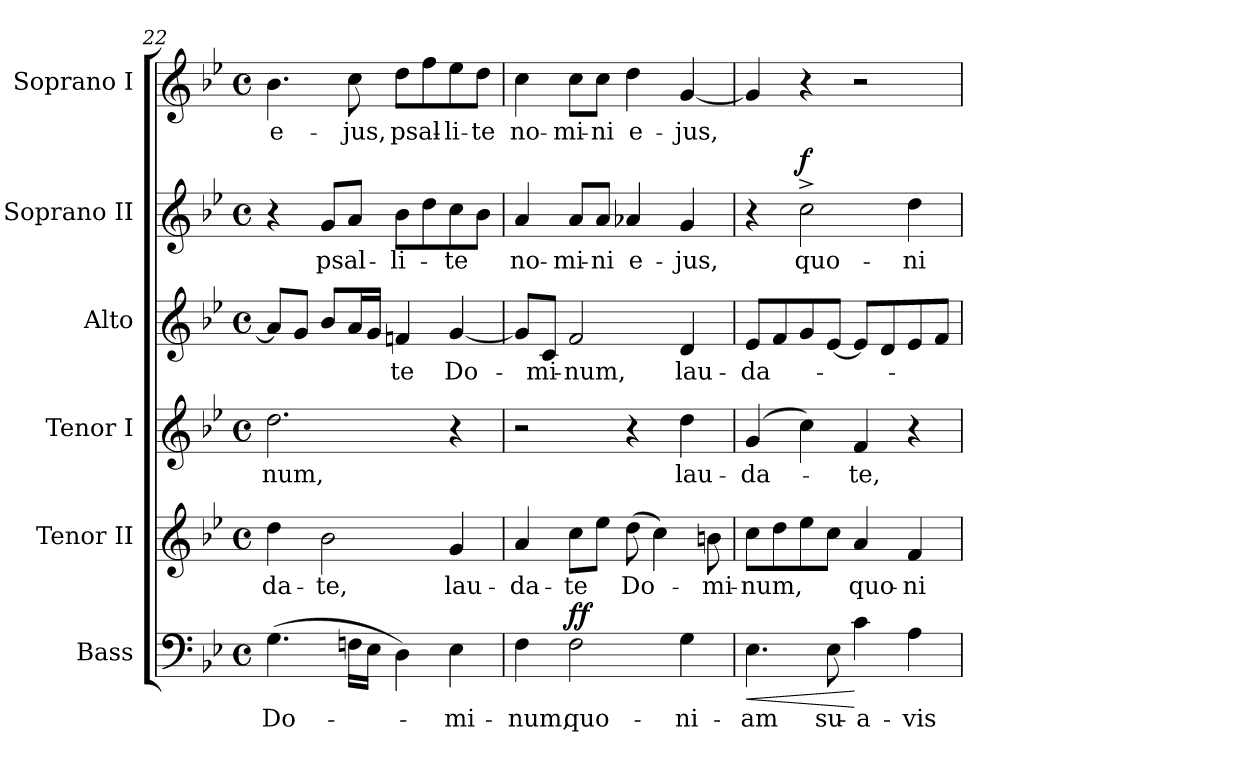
**kern	**text	**dynam	**kern	**text	**kern	**text	**kern	**text	**kern	**text	**dynam	**kern	**text
*part6	*part6	*part6	*part5	*part5	*part4	*part4	*part3	*part3	*part2	*part2	*part2	*part1	*part1
*staff6	*staff6	*staff6	*staff5	*staff5	*staff4	*staff4	*staff3	*staff3	*staff2	*staff2	*staff2	*staff1	*staff1
*I"Bass	*	*	*I"Tenor II	*	*I"Tenor I	*	*I"Alto	*	*I"Soprano II	*	*	*I"Soprano I	*
*I'B.	*	*	*I'T. II	*	*I'T. I	*	*I'A.	*	*I'S. II	*	*	*I'S. I	*
*clefF4	*	*	*clefG2	*	*clefG2	*	*clefG2	*	*clefG2	*	*	*clefG2	*
*	*	*	*ITrd7c12	*	*ITrd7c12	*	*	*	*	*	*	*	*
*k[b-e-]	*	*	*k[b-e-]	*	*k[b-e-]	*	*k[b-e-]	*	*k[b-e-]	*	*	*k[b-e-]	*
*B-:	*	*	*B-:	*	*B-:	*	*B-:	*	*B-:	*	*	*B-:	*
*M4/4	*	*	*M4/4	*	*M4/4	*	*M4/4	*	*M4/4	*	*	*M4/4	*
*met(c)	*	*	*met(c)	*	*met(c)	*	*met(c)	*	*met(c)	*	*	*met(c)	*
=22	=22	=22	=22	=22	=22	=22	=22	=22	=22	=22	=22	=22	=22
!	!LO:LY:b:color=#000000	!	!	!	!	!	!	!	!	!	!	!	!
!	!	!	!	!LO:LY:b:color=#000000	!	!	!	!	!	!	!	!	!
!	!	!	!	!	!	!LO:LY:b:color=#000000	!	!	!	!	!	!	!
!	!	!	!	!	!	!	!	!	!	!	!	!	!LO:LY:b:color=#000000
(4.Gi\	Do-	.	4di\	-da-	2.di\	-num,	8ai/L]	.	4r	.	.	4.b-i\	e-
.	.	.	.	.	.	.	8gi/J	.	.	.	.	.	.
!	!	!	!	!LO:LY:b:color=#000000	!	!	!	!	!	!	!	!	!
!	!	!	!	!	!	!	!	!	!	!LO:LY:b:color=#000000	!	!	!
.	.	.	2B-i\	-te,	.	.	8b-i/L	.	8gi/L	psal-	.	.	.
!	!	!	!	!	!	!	!	!	!	!	!	!	!LO:LY:b:color=#000000
16Fni\LL	.	.	.	.	.	.	16ai/L	.	8ai/J	.	.	8cci\	-jus,
16E-i\JJ	.	.	.	.	.	.	16gi/JJ	.	.	.	.	.	.
!	!	!	!	!	!	!	!	!LO:LY:b:color=#000000	!	!	!	!	!
!	!	!	!	!	!	!	!	!	!	!LO:LY:b:color=#000000	!	!	!
!	!	!	!	!	!	!	!	!	!	!	!	!	!LO:LY:b:color=#000000
4Di\)	.	.	.	.	.	.	4fni/	-te	8b-i\L	-li-	.	8ddi\L	psal-
.	.	.	.	.	.	.	.	.	8ddi\	.	.	8ffi\	.
!	!LO:LY:b:color=#000000	!	!	!	!	!	!	!	!	!	!	!	!
!	!	!	!	!LO:LY:b:color=#000000	!	!	!	!	!	!	!	!	!
!	!	!	!	!	!	!	!	!LO:LY:b:color=#000000	!	!	!	!	!
!	!	!	!	!	!	!	!	!	!	!LO:LY:b:color=#000000	!	!	!
!	!	!	!	!	!	!	!	!	!	!	!	!	!LO:LY:b:color=#000000
4E-i\	-mi-	.	4Gi/	lau-	4r	.	[<4gi/	Do-	8cci\	-te	.	8ee-i\	-li-
!	!	!	!	!	!	!	!	!	!	!	!	!	!LO:LY:b:color=#000000
.	.	.	.	.	.	.	.	.	8b-i\J	.	.	8ddi\J	-te
=23	=23	=23	=23	=23	=23	=23	=23	=23	=23	=23	=23	=23	=23
!	!LO:LY:b:color=#000000	!	!	!	!	!	!	!	!	!	!	!	!
!	!	!	!	!LO:LY:b:color=#000000	!	!	!	!	!	!	!	!	!
!	!	!	!	!	!	!	!	!	!	!LO:LY:b:color=#000000	!	!	!
!	!	!	!	!	!	!	!	!	!	!	!	!	!LO:LY:b:color=#000000
4Fi\	-num,	.	4Ai/	-da-	2r	.	8gi/L]	.	4ai/	no-	.	4cci\	no-
!	!	!	!	!	!	!	!	!LO:LY:b:color=#000000	!	!	!	!	!
.	.	.	.	.	.	.	8ci/J	-mi-	.	.	.	.	.
!	!LO:LY:b:color=#000000	!	!	!	!	!	!	!	!	!	!	!	!
!	!	!	!	!LO:LY:b:color=#000000	!	!	!	!	!	!	!	!	!
!	!	!	!	!	!	!	!	!LO:LY:b:color=#000000	!	!	!	!	!
!	!	!	!	!	!	!	!	!	!	!LO:LY:b:color=#000000	!	!	!
!	!	!	!	!	!	!	!	!	!	!	!	!	!LO:LY:b:color=#000000
2Fi\	quo-	ff	8ci\L	-te	.	.	2fi/	-num,	8ai/L	-mi-	.	8cci\L	-mi-
!	!	!	!	!	!	!	!	!	!	!LO:LY:b:color=#000000	!	!	!
!	!	!	!	!	!	!	!	!	!	!	!	!	!LO:LY:b:color=#000000
.	.	.	8e-i\J	.	.	.	.	.	8ai/J	-ni	.	8cci\J	-ni
!	!	!	!	!LO:LY:b:color=#000000	!	!	!	!	!	!	!	!	!
!	!	!	!	!	!	!	!	!	!	!LO:LY:b:color=#000000	!	!	!
!	!	!	!	!	!	!	!	!	!	!	!	!	!LO:LY:b:color=#000000
.	.	.	(8di\	Do-	4r	.	.	.	4a-Xi/	e-	.	4ddi\	e-
.	.	.	4ci\)	.	.	.	.	.	.	.	.	.	.
!	!LO:LY:b:color=#000000	!	!	!	!	!	!	!	!	!	!	!	!
!	!	!	!	!	!	!LO:LY:b:color=#000000	!	!	!	!	!	!	!
!	!	!	!	!	!	!	!	!LO:LY:b:color=#000000	!	!	!	!	!
!	!	!	!	!	!	!	!	!	!	!LO:LY:b:color=#000000	!	!	!
!	!	!	!	!	!	!	!	!	!	!	!	!	!LO:LY:b:color=#000000
4Gi\	-ni-	.	.	.	4di\	lau-	4di/	lau-	4gi/	-jus,	.	[<4gi/	-jus,
!	!	!	!	!LO:LY:b:color=#000000	!	!	!	!	!	!	!	!	!
.	.	.	8Bni\	-mi-	.	.	.	.	.	.	.	.	.
!!LO:PB:g=z
=24	=24	=24	=24	=24	=24	=24	=24	=24	=24	=24	=24	=24	=24
!	!LO:LY:b:color=#000000	!LO:HP:b	!	!	!	!	!	!	!	!	!	!	!
!	!	!	!	!LO:LY:b:color=#000000	!	!	!	!	!	!	!	!	!
!	!	!	!	!	!	!LO:LY:b:color=#000000	!	!	!	!	!	!	!
!	!	!	!	!	!	!	!	!LO:LY:b:color=#000000	!	!	!	!	!
4.E-i\	-am	<	8ci\L	-num,	(4Gi/	-da-	8e-i/L	-da-	4r	.	.	4gi/]	.
.	.	.	8di\	.	.	.	8fi/	.	.	.	.	.	.
!	!	!	!	!	!	!	!	!	!	!LO:LY:b:color=#000000	!	!	!
.	.	.	8e-i\	.	4ci\)	.	8gi/	.	2cc^i\	quo-	f	4r	.
!	!LO:LY:b:color=#000000	!	!	!	!	!	!	!	!	!	!	!	!
8E-i\	su-	.	8ci\J	.	.	.	[<8e-i/J	.	.	.	.	.	.
!	!LO:LY:b:color=#000000	!	!	!	!	!	!	!	!	!	!	!	!
!	!	!	!	!LO:LY:b:color=#000000	!	!	!	!	!	!	!	!	!
!	!	!	!	!	!	!LO:LY:b:color=#000000	!	!	!	!	!	!	!
4ci\	-a-	[	4Ai/	quo-	4Fi/	-te,	8e-i/L]	.	.	.	.	2r	.
.	.	.	.	.	.	.	8di/	.	.	.	.	.	.
!	!LO:LY:b:color=#000000	!	!	!	!	!	!	!	!	!	!	!	!
!	!	!	!	!LO:LY:b:color=#000000	!	!	!	!	!	!	!	!	!
!	!	!	!	!	!	!	!	!	!	!LO:LY:b:color=#000000	!	!	!
4Ai\	-vis	.	4Fi/	-ni-	4r	.	8e-i/	.	4ddi\	-ni-	.	.	.
.	.	.	.	.	.	.	8fi/J	.	.	.	.	.	.
=	=	=	=	=	=	=	=	=	=	=	=	=	=
*-	*-	*-	*-	*-	*-	*-	*-	*-	*-	*-	*-	*-	*-
